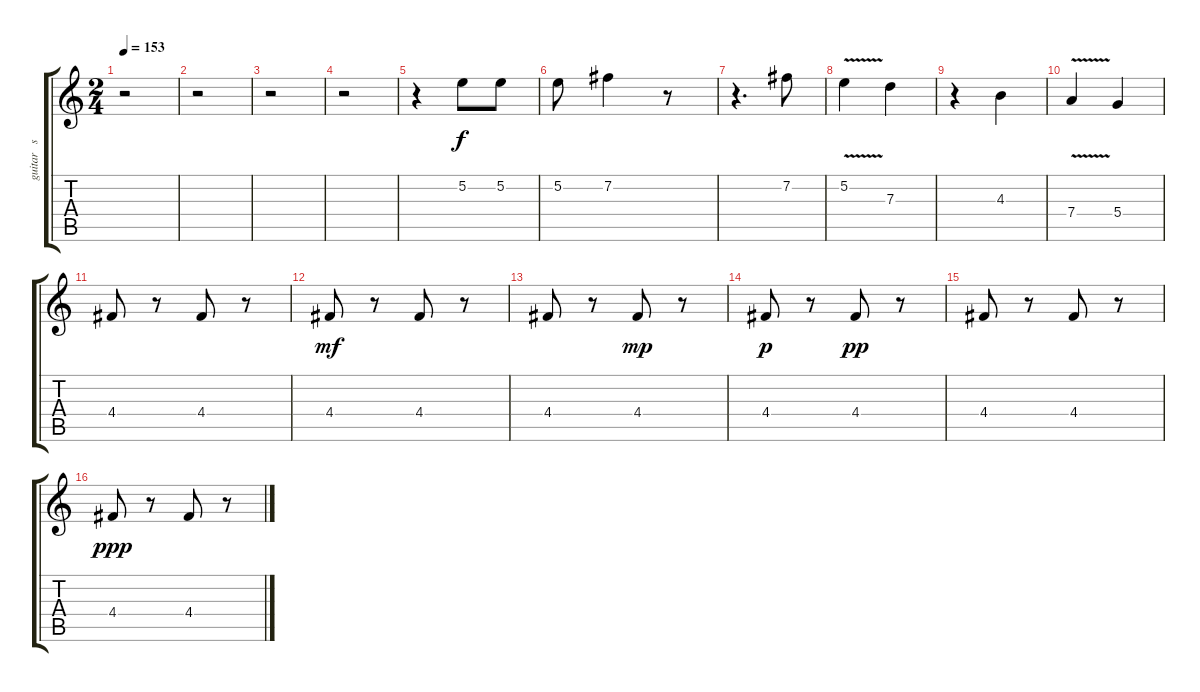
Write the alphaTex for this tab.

\track ("guitar   solo    left" "guitar   s") {instrument overdrivenguitar}
\staff {score tabs}
\tuning (E4 B3 G3 D3 A2 E2) {hide}
\ts (2 4)
\tempo 153
\clef g2
\ks c
r.2{dy f} |
r.2 |
r.2 |
r.2 |
r.4 5.2.8 5.2.8 |
5.2.8 7.2.4 r.8 |
r.4{d} 7.2.8 |
5.2{v}.4 7.3.4 |
r.4 4.3.4 |
7.4{v}.4 5.4.4 |
4.4.8 r.8 4.4.8 r.8 |
4.4.8{dy mf} r.8 4.4.8 r.8 |
4.4.8 r.8 4.4.8{dy mp} r.8 |
4.4.8{dy p} r.8 4.4.8{dy pp} r.8 |
4.4.8 r.8 4.4.8 r.8 |
4.4.8{dy ppp} r.8 4.4.8 r.8
